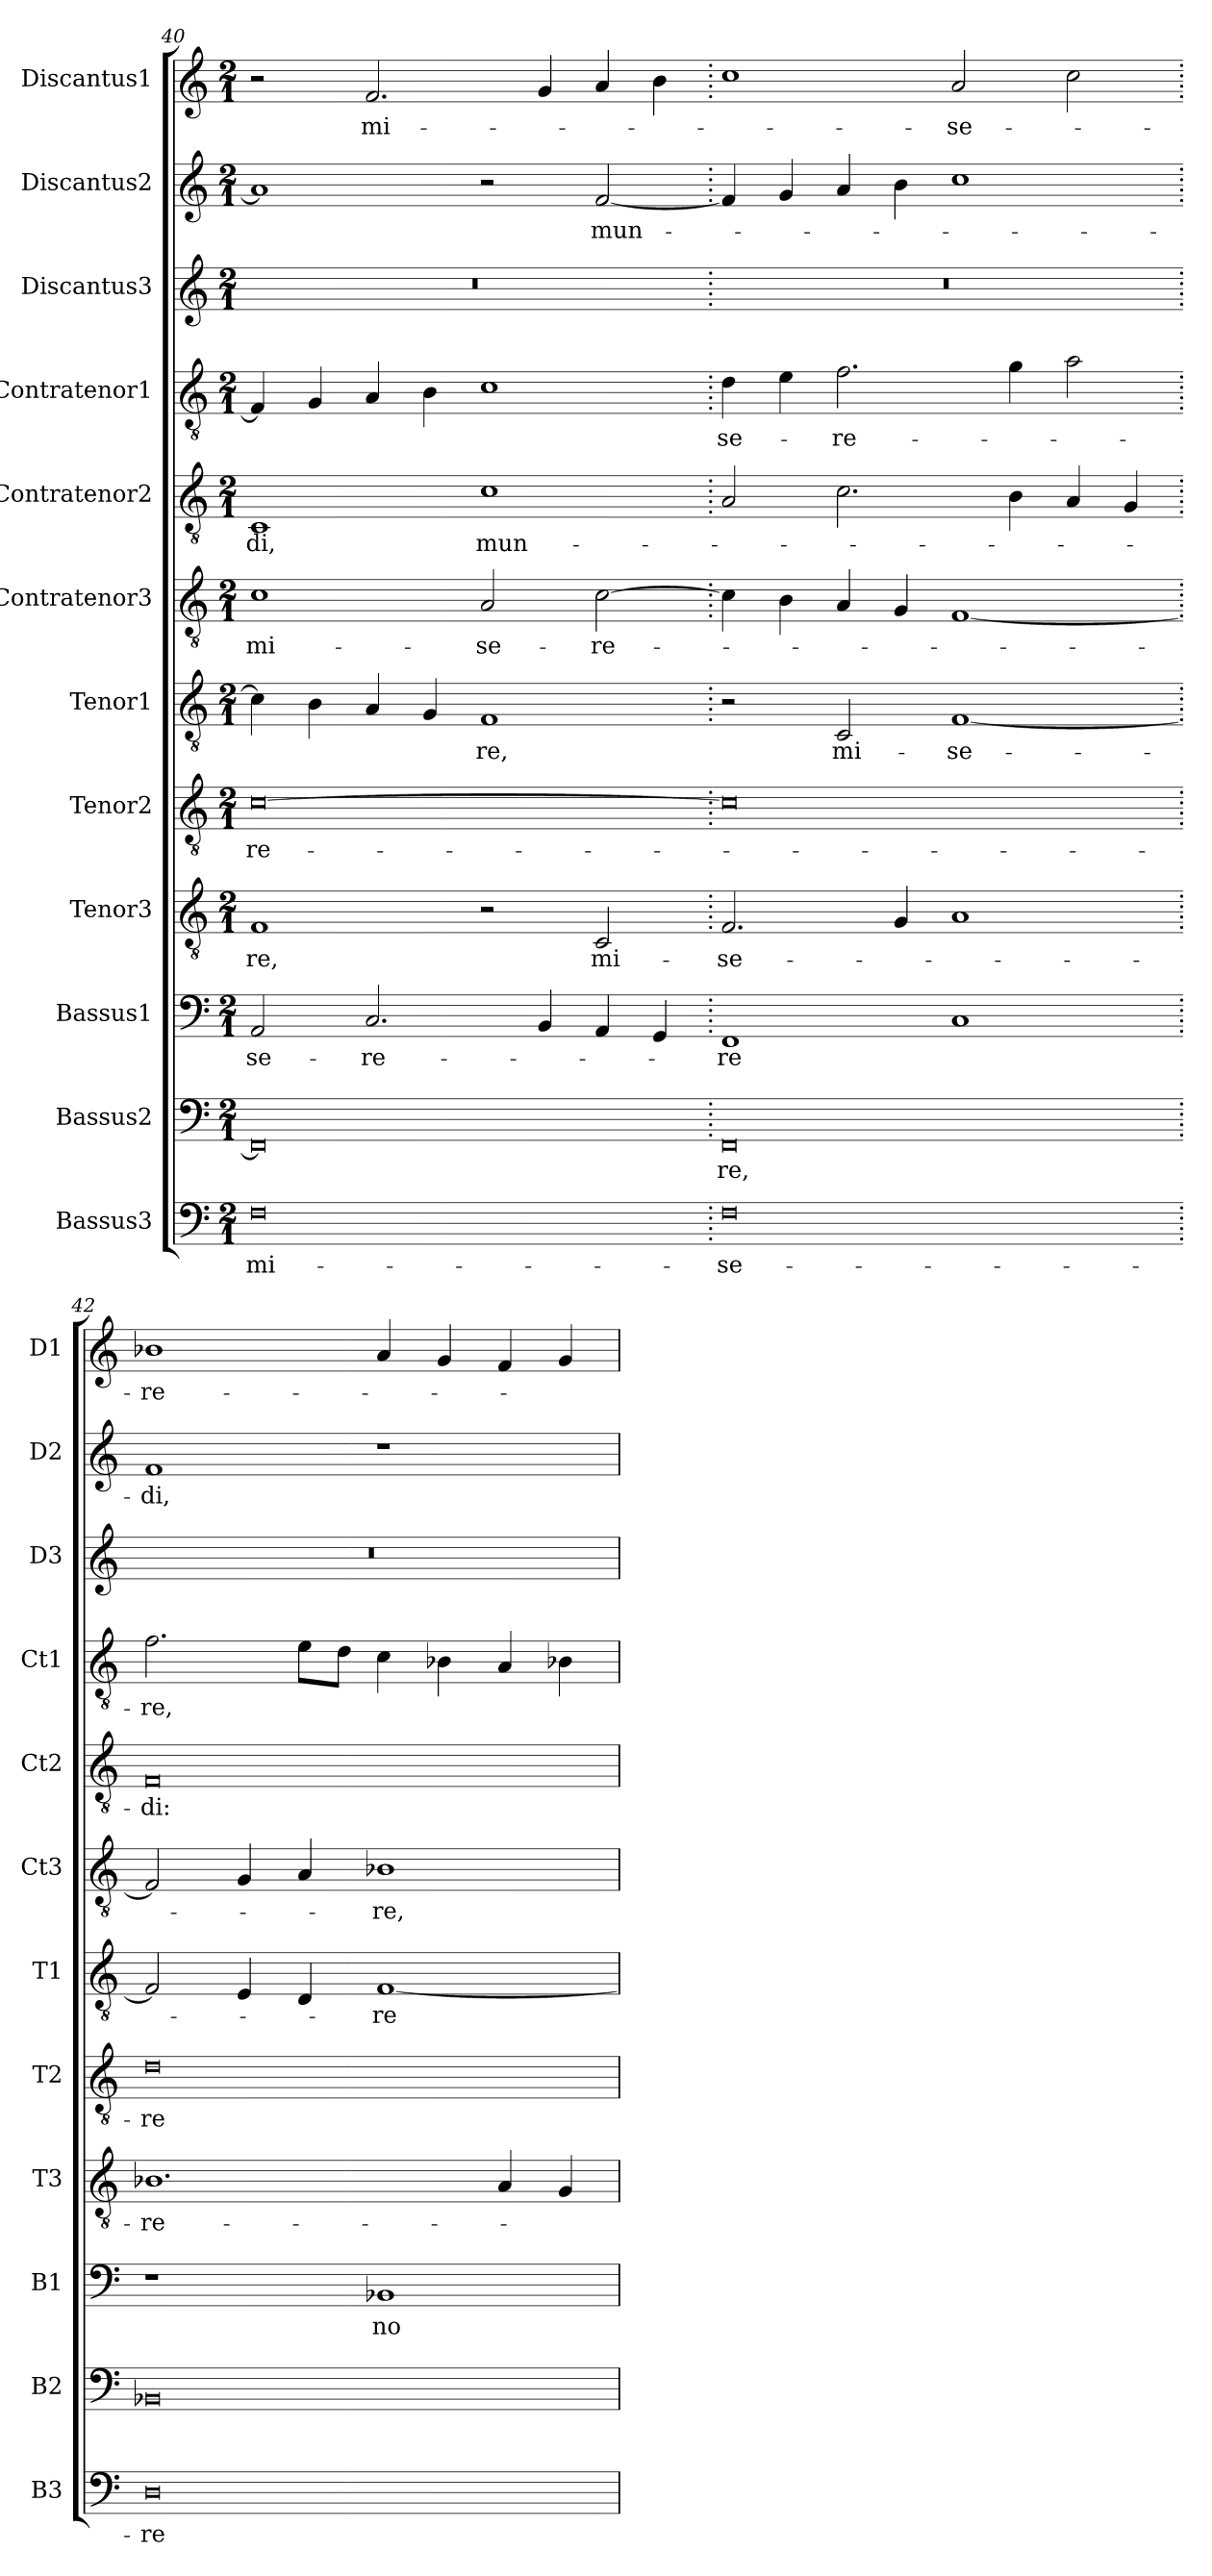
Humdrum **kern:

**kern	**text	**kern	**text	**kern	**text	**kern	**text	**kern	**text	**kern	**text	**kern	**text	**kern	**text	**kern	**text	**kern	**kern	**text	**kern	**text
*part12	*part12	*part11	*part11	*part10	*part10	*part9	*part9	*part8	*part8	*part7	*part7	*part6	*part6	*part5	*part5	*part4	*part4	*part3	*part2	*part2	*part1	*part1
*staff12	*staff12	*staff11	*staff11	*staff10	*staff10	*staff9	*staff9	*staff8	*staff8	*staff7	*staff7	*staff6	*staff6	*staff5	*staff5	*staff4	*staff4	*staff3	*staff2	*staff2	*staff1	*staff1
*I"Bassus3	*	*I"Bassus2	*	*I"Bassus1	*	*I"Tenor3	*	*I"Tenor2	*	*I"Tenor1	*	*I"Contratenor3	*	*I"Contratenor2	*	*I"Contratenor1	*	*I"Discantus3	*I"Discantus2	*	*I"Discantus1	*
*I'B3	*	*I'B2	*	*I'B1	*	*I'T3	*	*I'T2	*	*I'T1	*	*I'Ct3	*	*I'Ct2	*	*I'Ct1	*	*I'D3	*I'D2	*	*I'D1	*
*clefF4	*	*clefF4	*	*clefF4	*	*clefGv2	*	*clefGv2	*	*clefGv2	*	*clefGv2	*	*clefGv2	*	*clefGv2	*	*clefG2	*clefG2	*	*clefG2	*
*k[]	*	*k[]	*	*k[]	*	*k[]	*	*k[]	*	*k[]	*	*k[]	*	*k[]	*	*k[]	*	*k[]	*k[]	*	*k[]	*
*M2/1	*	*M2/1	*	*M2/1	*	*M2/1	*	*M2/1	*	*M2/1	*	*M2/1	*	*M2/1	*	*M2/1	*	*M2/1	*M2/1	*	*M2/1	*
=40	=40	=40	=40	=40	=40	=40	=40	=40	=40	=40	=40	=40	=40	=40	=40	=40	=40	=40	=40	=40	=40	=40
0F\	mi-	0FF/]	.	2AA/	-se-	1F/	-re,	[0c\	-re-	4c\]	.	1c\	mi-	1C/	-di,	4F/]	.	0r	1a/]	.	2r	.
.	.	.	.	.	.	.	.	.	.	4B\	.	.	.	.	.	4G/	.	.	.	.	.	.
.	.	.	.	2.C/	-re-	.	.	.	.	4A/	.	.	.	.	.	4A/	.	.	.	.	2.f/	mi-
.	.	.	.	.	.	.	.	.	.	4G/	.	.	.	.	.	4B\	.	.	.	.	.	.
.	.	.	.	.	.	2r	.	.	.	1F/	-re,	2A/	-se-	1c\	mun-	1c\	.	.	2r	.	.	.
.	.	.	.	4BB/	.	.	.	.	.	.	.	.	.	.	.	.	.	.	.	.	4g/	.
.	.	.	.	4AA/	.	2C/	mi-	.	.	.	.	[2c\	-re-	.	.	.	.	.	[2f/	mun-	4a/	.
.	.	.	.	4GG/	.	.	.	.	.	.	.	.	.	.	.	.	.	.	.	.	4b\	.
=41.	=41.	=41.	=41.	=41.	=41.	=41.	=41.	=41.	=41.	=41.	=41.	=41.	=41.	=41.	=41.	=41.	=41.	=41.	=41.	=41.	=41.	=41.
0F\	-se-	0FF/	-re,	1FF/	-re	2.F/	-se-	0c\]	.	2r	.	4c\]	.	2A/	.	4d\	-se-	0r	4f/]	.	1cc\	.
.	.	.	.	.	.	.	.	.	.	.	.	4B\	.	.	.	4e\	.	.	4g/	.	.	.
.	.	.	.	.	.	.	.	.	.	2C/	mi-	4A/	.	2.c\	.	2.f\	-re-	.	4a/	.	.	.
.	.	.	.	.	.	4G/	.	.	.	.	.	4G/	.	.	.	.	.	.	4b\	.	.	.
.	.	.	.	1C/	.	1A/	.	.	.	[1F/	-se-	[1F/	.	.	.	.	.	.	1cc\	.	2a/	-se-
.	.	.	.	.	.	.	.	.	.	.	.	.	.	4B\	.	4g\	.	.	.	.	.	.
.	.	.	.	.	.	.	.	.	.	.	.	.	.	4A/	.	2a\	.	.	.	.	2cc\	.
.	.	.	.	.	.	.	.	.	.	.	.	.	.	4G/	.	.	.	.	.	.	.	.
=42.	=42.	=42.	=42.	=42.	=42.	=42.	=42.	=42.	=42.	=42.	=42.	=42.	=42.	=42.	=42.	=42.	=42.	=42.	=42.	=42.	=42.	=42.
0D\	-re-	0BB-X/	.	1r	.	1.B-X\	-re-	0d\	-re	2F/]	.	2F/]	.	0F/	-di:	2.f\	-re,	0r	1f/	-di,	1b-X\	-re-
.	.	.	.	.	.	.	.	.	.	4E/	.	4G/	.	.	.	.	.	.	.	.	.	.
.	.	.	.	.	.	.	.	.	.	4D/	.	4A/	.	.	.	8e\L	.	.	.	.	.	.
.	.	.	.	.	.	.	.	.	.	.	.	.	.	.	.	8d\J	.	.	.	.	.	.
.	.	.	.	1BB-X/	no-	.	.	.	.	[1F/	-re-	1B-X\	-re,	.	.	4c\	.	.	1r	.	4a/	.
.	.	.	.	.	.	.	.	.	.	.	.	.	.	.	.	4B-X\	.	.	.	.	4g/	.
.	.	.	.	.	.	4A/	.	.	.	.	.	.	.	.	.	4A/	.	.	.	.	4f/	.
.	.	.	.	.	.	4G/	.	.	.	.	.	.	.	.	.	4B-X\	.	.	.	.	4g/	.
=	=	=	=	=	=	=	=	=	=	=	=	=	=	=	=	=	=	=	=	=	=	=
*-	*-	*-	*-	*-	*-	*-	*-	*-	*-	*-	*-	*-	*-	*-	*-	*-	*-	*-	*-	*-	*-	*-
